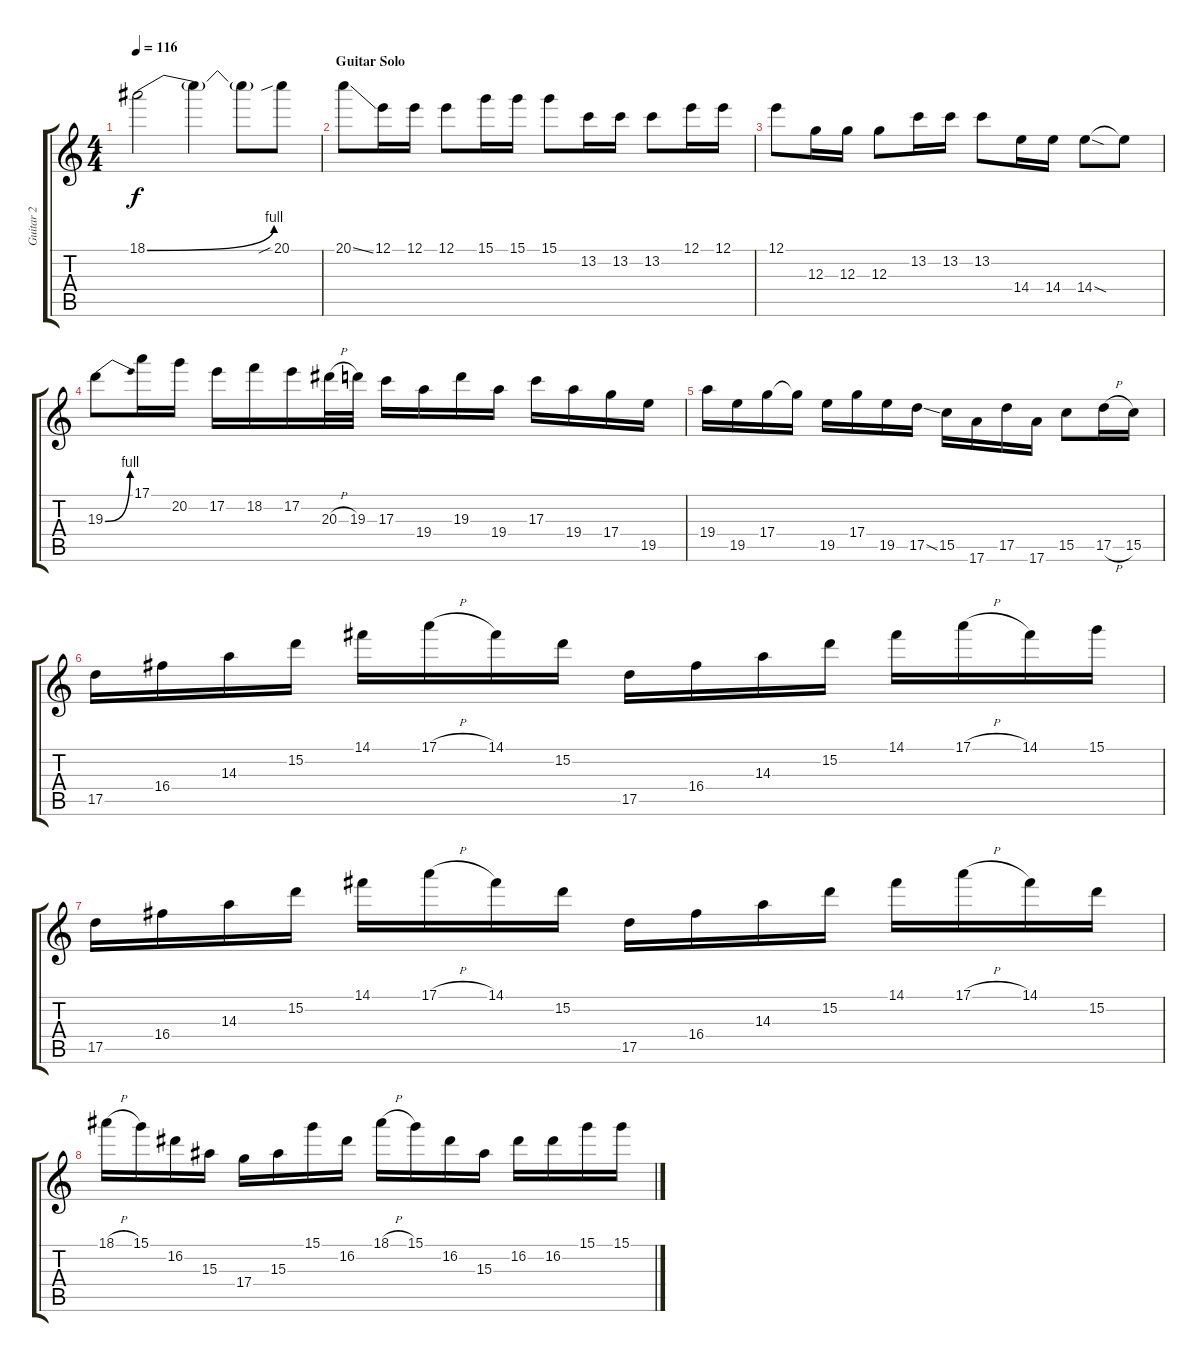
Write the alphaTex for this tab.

\track ("Guitar 2" "Guitar 2") {instrument distortionguitar}
\staff {score tabs}
\tuning (E4 B3 G3 D3 A2 E2) {hide}
\ts (4 4)
\tempo 116
\clef g2
\ks c
18.1{be (bend 0 0 60 4)}.2{dy f} 18.1{t}.4 18.1{t}.8 20.1{sib}.8 |
\section ("" "Guitar Solo")
20.1{ss}.8 12.1.16 12.1.16 12.1.8 15.1.16 15.1.16 15.1.8 13.2.16 13.2.16 13.2.8 12.1.16 12.1.16 |
12.1.8 12.3.16 12.3.16 12.3.8 13.2.16 13.2.16 13.2.8 14.4.16 14.4.16 14.4{sod}.8 14.4{t}.8 |
19.3{be (bend 0 0 60 4)}.8 17.1.16 20.2.16 17.2.16 18.2.16 17.2.16 20.3{h}.32 19.3.32 17.3.16 19.4.16 19.3.16 19.4.16 17.3.16 19.4.16 17.4.16 19.5.16 |
19.4.16 19.5.16 17.4.16 17.4{t}.16 19.5.16 17.4.16 19.5.16 17.5{ss}.16 15.5.16 17.6.16 17.5.16 17.6.16 15.5.8 17.5{h}.16 15.5.16 |
17.5.16 16.4.16 14.3.16 15.2.16 14.1.16 17.1{h}.16 14.1.16 15.2.16 17.5.16 16.4.16 14.3.16 15.2.16 14.1.16 17.1{h}.16 14.1.16 15.1.16 |
17.5.16 16.4.16 14.3.16 15.2.16 14.1.16 17.1{h}.16 14.1.16 15.2.16 17.5.16 16.4.16 14.3.16 15.2.16 14.1.16 17.1{h}.16 14.1.16 15.2.16 |
18.1{h}.16 15.1.16 16.2.16 15.3.16 17.4.16 15.3.16 15.1.16 16.2.16 18.1{h}.16 15.1.16 16.2.16 15.3.16 16.2.16 16.2.16 15.1.16 15.1.16
